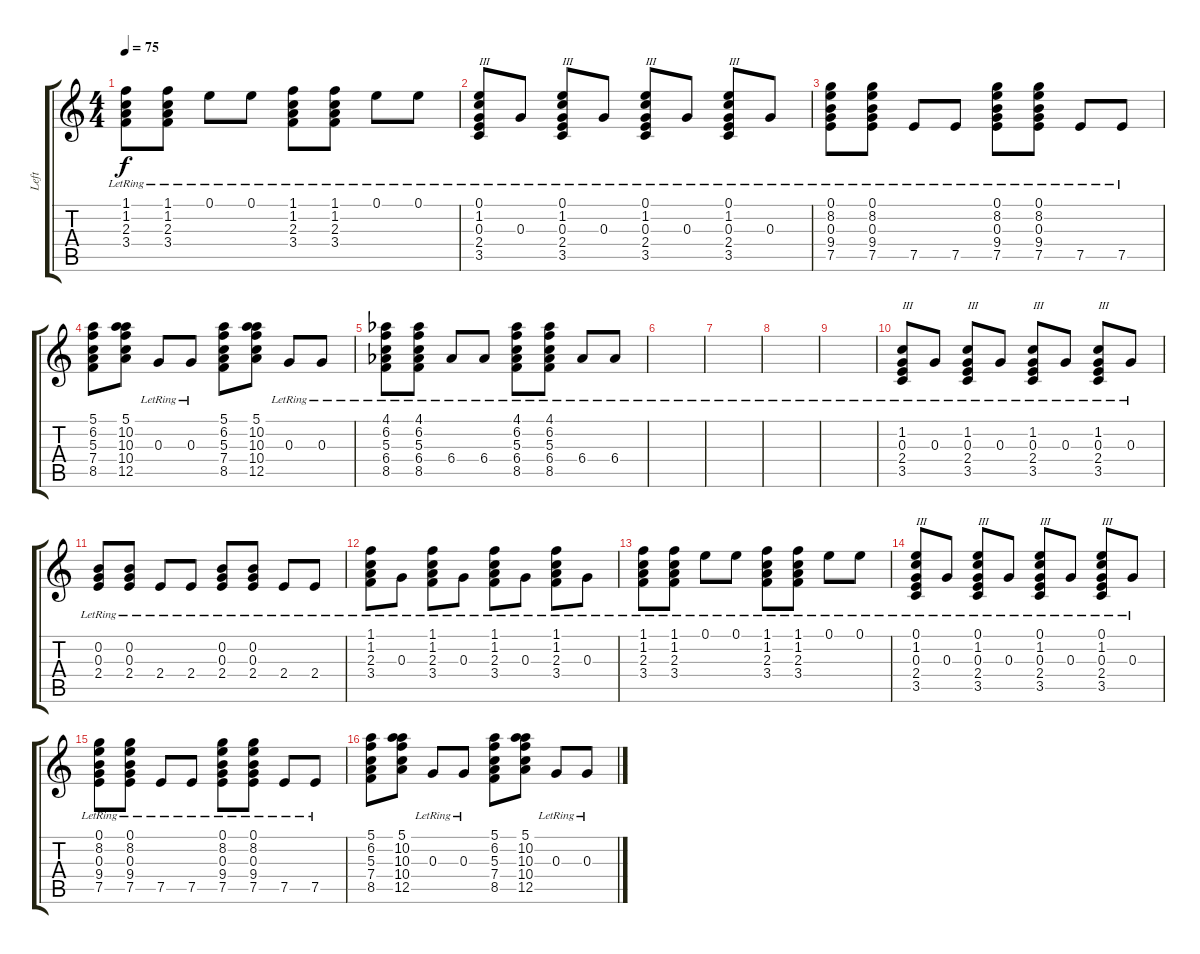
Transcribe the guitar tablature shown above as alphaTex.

\track ("Left" "Left") {instrument acousticguitarnylon}
\staff {score tabs}
\tuning (E4 B3 G3 D3 A2 E2) {hide}
\ts (4 4)
\tempo 75
\clef g2
\ks c
(1.1{lr} 1.2{lr} 2.3{lr} 3.4{lr}).8{dy f} (1.1{lr} 1.2{lr} 2.3{lr} 3.4{lr}).8 0.1{lr}.8 0.1{lr}.8 (1.1{lr} 1.2{lr} 2.3{lr} 3.4{lr}).8 (1.1{lr} 1.2{lr} 2.3{lr} 3.4{lr}).8 0.1{lr}.8 0.1{lr}.8 |
(0.1{lr} 1.2{lr} 0.3{lr} 2.4{lr} 3.5{lr}).8{txt "III"} 0.3{lr}.8 (0.1{lr} 1.2{lr} 0.3{lr} 2.4{lr} 3.5{lr}).8{txt "III"} 0.3{lr}.8 (0.1{lr} 1.2{lr} 0.3{lr} 2.4{lr} 3.5{lr}).8{txt "III"} 0.3{lr}.8 (0.1{lr} 1.2{lr} 0.3{lr} 2.4{lr} 3.5{lr}).8{txt "III"} 0.3{lr}.8 |
(0.1{lr} 8.2{lr} 0.3{lr} 9.4{lr} 7.5{lr}).8 (0.1{lr} 8.2{lr} 0.3{lr} 9.4{lr} 7.5{lr}).8 7.5{lr}.8 7.5{lr}.8 (0.1{lr} 8.2{lr} 0.3{lr} 9.4{lr} 7.5{lr}).8 (0.1{lr} 8.2{lr} 0.3{lr} 9.4{lr} 7.5{lr}).8 7.5{lr}.8 7.5{lr}.8 |
(5.1 6.2 5.3 7.4 8.5).8 (5.1 10.2 10.3 10.4 12.5).8 0.3{lr}.8 0.3{lr}.8 (5.1 6.2 5.3 7.4 8.5).8 (5.1 10.2 10.3 10.4 12.5).8 0.3{lr}.8 0.3{lr}.8 |
(4.1{lr acc b} 6.2{lr} 5.3{lr} 6.4{lr acc b} 8.5{lr}).8 (4.1{lr acc b} 6.2{lr} 5.3{lr} 6.4{lr acc b} 8.5{lr}).8 6.4{lr acc b}.8 6.4{lr acc b}.8 (4.1{lr acc b} 6.2{lr} 5.3{lr} 6.4{lr acc b} 8.5{lr}).8 (4.1{lr acc b} 6.2{lr} 5.3{lr} 6.4{lr acc b} 8.5{lr}).8 6.4{lr acc b}.8 6.4{lr acc b}.8 |
|
|
|
|
(1.2{lr} 0.3{lr} 2.4{lr} 3.5{lr}).8{txt "III"} 0.3{lr}.8 (1.2{lr} 0.3{lr} 2.4{lr} 3.5{lr}).8{txt "III"} 0.3{lr}.8 (1.2{lr} 0.3{lr} 2.4{lr} 3.5{lr}).8{txt "III"} 0.3{lr}.8 (1.2{lr} 0.3{lr} 2.4{lr} 3.5{lr}).8{txt "III"} 0.3{lr}.8 |
(0.2{lr} 0.3{lr} 2.4{lr}).8 (0.2{lr} 0.3{lr} 2.4{lr}).8 2.4{lr}.8 2.4{lr}.8 (0.2{lr} 0.3{lr} 2.4{lr}).8 (0.2{lr} 0.3{lr} 2.4{lr}).8 2.4{lr}.8 2.4{lr}.8 |
(1.1{lr} 1.2{lr} 2.3{lr} 3.4{lr}).8 0.3{lr}.8 (1.1{lr} 1.2{lr} 2.3{lr} 3.4{lr}).8 0.3{lr}.8 (1.1{lr} 1.2{lr} 2.3{lr} 3.4{lr}).8 0.3{lr}.8 (1.1{lr} 1.2{lr} 2.3{lr} 3.4{lr}).8 0.3{lr}.8 |
(1.1{lr} 1.2{lr} 2.3{lr} 3.4{lr}).8 (1.1{lr} 1.2{lr} 2.3{lr} 3.4{lr}).8 0.1{lr}.8 0.1{lr}.8 (1.1{lr} 1.2{lr} 2.3{lr} 3.4{lr}).8 (1.1{lr} 1.2{lr} 2.3{lr} 3.4{lr}).8 0.1{lr}.8 0.1{lr}.8 |
(0.1{lr} 1.2{lr} 0.3{lr} 2.4{lr} 3.5{lr}).8{txt "III"} 0.3{lr}.8 (0.1{lr} 1.2{lr} 0.3{lr} 2.4{lr} 3.5{lr}).8{txt "III"} 0.3{lr}.8 (0.1{lr} 1.2{lr} 0.3{lr} 2.4{lr} 3.5{lr}).8{txt "III"} 0.3{lr}.8 (0.1{lr} 1.2{lr} 0.3{lr} 2.4{lr} 3.5{lr}).8{txt "III"} 0.3{lr}.8 |
(0.1{lr} 8.2{lr} 0.3{lr} 9.4{lr} 7.5{lr}).8 (0.1{lr} 8.2{lr} 0.3{lr} 9.4{lr} 7.5{lr}).8 7.5{lr}.8 7.5{lr}.8 (0.1{lr} 8.2{lr} 0.3{lr} 9.4{lr} 7.5{lr}).8 (0.1{lr} 8.2{lr} 0.3{lr} 9.4{lr} 7.5{lr}).8 7.5{lr}.8 7.5{lr}.8 |
(5.1 6.2 5.3 7.4 8.5).8 (5.1 10.2 10.3 10.4 12.5).8 0.3{lr}.8 0.3{lr}.8 (5.1 6.2 5.3 7.4 8.5).8 (5.1 10.2 10.3 10.4 12.5).8 0.3{lr}.8 0.3{lr}.8
